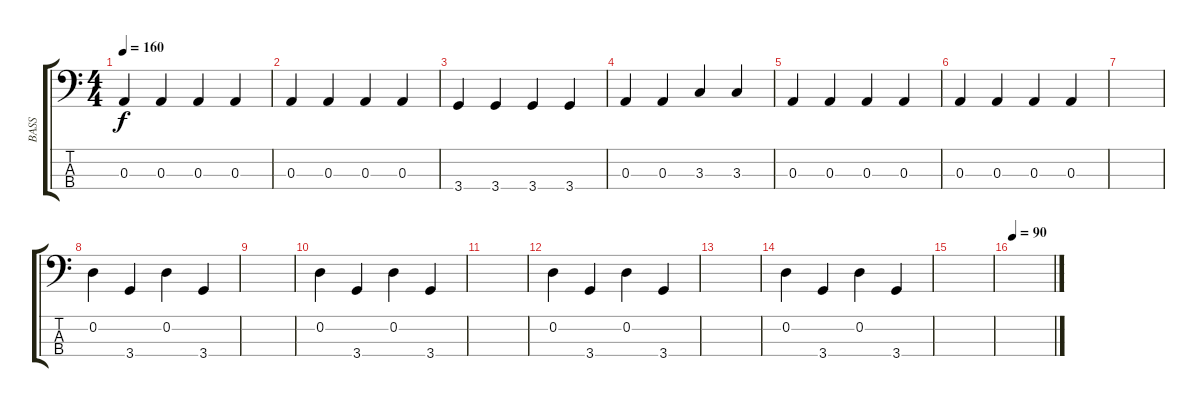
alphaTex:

\track ("BASS" "BASS") {instrument electricbassfinger}
\staff {score tabs}
\tuning (G2 D2 A1 E1) {hide}
\ts (4 4)
\tempo 160
\clef f4
\ks c
0.3.4{dy f} 0.3.4 0.3.4 0.3.4 |
0.3.4 0.3.4 0.3.4 0.3.4 |
3.4.4 3.4.4 3.4.4 3.4.4 |
0.3.4 0.3.4 3.3.4 3.3.4 |
0.3.4 0.3.4 0.3.4 0.3.4 |
0.3.4 0.3.4 0.3.4 0.3.4 |
|
0.2.4 3.4.4 0.2.4 3.4.4 |
|
0.2.4 3.4.4 0.2.4 3.4.4 |
|
0.2.4 3.4.4 0.2.4 3.4.4 |
|
0.2.4 3.4.4 0.2.4 3.4.4 |
|
\tempo 90
